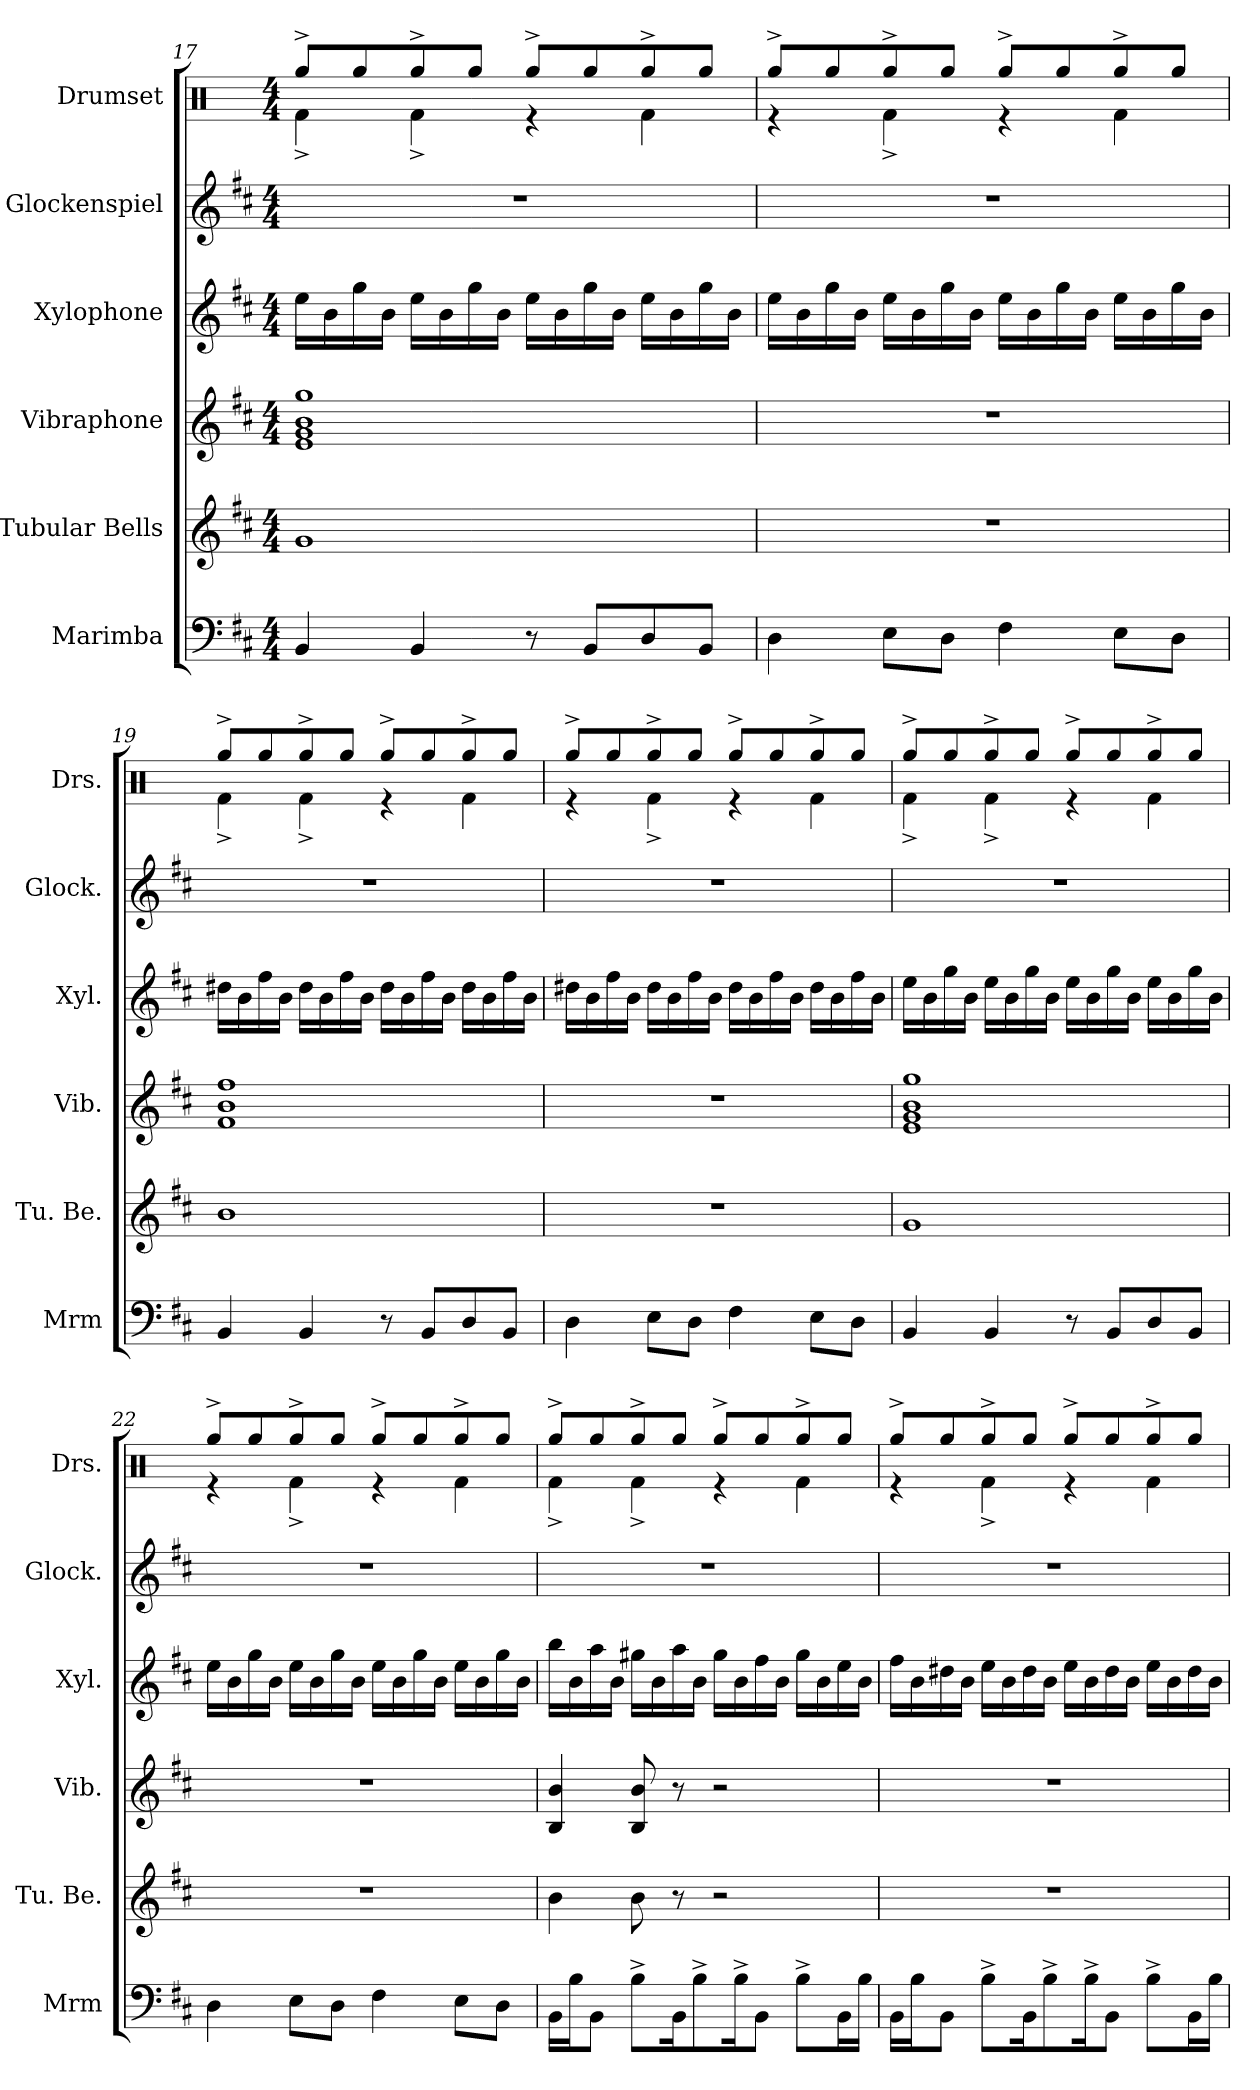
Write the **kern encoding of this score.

**kern	**kern	**kern	**kern	**kern	**kern
*part6	*part5	*part4	*part3	*part2	*part1
*staff6	*staff5	*staff4	*staff3	*staff2	*staff1
*I"Marimba	*I"Tubular Bells	*I"Vibraphone	*I"Xylophone	*I"Glockenspiel	*I"Drumset
*I'Mrm	*I'Tu. Be.	*I'Vib.	*I'Xyl.	*I'Glock.	*I'Drs.
!!LO:PB:g=z
*clefF4	*clefG2	*clefG2	*clefG2	*clefG2	*clefX
*	*	*	*ITrd7c12	*	*
*k[f#c#]	*k[f#c#]	*k[f#c#]	*k[f#c#]	*k[f#c#]	*k[]
*M4/4	*M4/4	*M4/4	*M4/4	*M4/4	*M4/4
=17	=17	=17	=17	=17	=17
*	*	*	*	*	*^
4BB/	1g	1e 1g 1b 1gg	16e\LL	1r	8Rgg^/L	4Rf^\
.	.	.	16B\	.	.	.
.	.	.	16g\	.	8Rgg/	.
.	.	.	16B\JJ	.	.	.
4BB/	.	.	16e\LL	.	8Rgg^/	4Rf^\
.	.	.	16B\	.	.	.
.	.	.	16g\	.	8Rgg/J	.
.	.	.	16B\JJ	.	.	.
8r	.	.	16e\LL	.	8Rgg^/L	4r
.	.	.	16B\	.	.	.
8BB/L	.	.	16g\	.	8Rgg/	.
.	.	.	16B\JJ	.	.	.
8D/	.	.	16e\LL	.	8Rgg^/	4Rf\
.	.	.	16B\	.	.	.
8BB/J	.	.	16g\	.	8Rgg/J	.
.	.	.	16B\JJ	.	.	.
=18	=18	=18	=18	=18	=18	=18
4D\	1r	1r	16e\LL	1r	8Rgg^/L	4r
.	.	.	16B\	.	.	.
.	.	.	16g\	.	8Rgg/	.
.	.	.	16B\JJ	.	.	.
8E\L	.	.	16e\LL	.	8Rgg^/	4Rf^\
.	.	.	16B\	.	.	.
8D\J	.	.	16g\	.	8Rgg/J	.
.	.	.	16B\JJ	.	.	.
4F#\	.	.	16e\LL	.	8Rgg^/L	4r
.	.	.	16B\	.	.	.
.	.	.	16g\	.	8Rgg/	.
.	.	.	16B\JJ	.	.	.
8E\L	.	.	16e\LL	.	8Rgg^/	4Rf\
.	.	.	16B\	.	.	.
8D\J	.	.	16g\	.	8Rgg/J	.
.	.	.	16B\JJ	.	.	.
=19	=19	=19	=19	=19	=19	=19
4BB/	1b	1f# 1b 1ff#	16d#X\LL	1r	8Rgg^/L	4Rf^\
.	.	.	16B\	.	.	.
.	.	.	16f#\	.	8Rgg/	.
.	.	.	16B\JJ	.	.	.
4BB/	.	.	16d#\LL	.	8Rgg^/	4Rf^\
.	.	.	16B\	.	.	.
.	.	.	16f#\	.	8Rgg/J	.
.	.	.	16B\JJ	.	.	.
8r	.	.	16d#\LL	.	8Rgg^/L	4r
.	.	.	16B\	.	.	.
8BB/L	.	.	16f#\	.	8Rgg/	.
.	.	.	16B\JJ	.	.	.
8D/	.	.	16d#\LL	.	8Rgg^/	4Rf\
.	.	.	16B\	.	.	.
8BB/J	.	.	16f#\	.	8Rgg/J	.
.	.	.	16B\JJ	.	.	.
=20	=20	=20	=20	=20	=20	=20
4D\	1r	1r	16d#X\LL	1r	8Rgg^/L	4r
.	.	.	16B\	.	.	.
.	.	.	16f#\	.	8Rgg/	.
.	.	.	16B\JJ	.	.	.
8E\L	.	.	16d#\LL	.	8Rgg^/	4Rf^\
.	.	.	16B\	.	.	.
8D\J	.	.	16f#\	.	8Rgg/J	.
.	.	.	16B\JJ	.	.	.
4F#\	.	.	16d#\LL	.	8Rgg^/L	4r
.	.	.	16B\	.	.	.
.	.	.	16f#\	.	8Rgg/	.
.	.	.	16B\JJ	.	.	.
8E\L	.	.	16d#\LL	.	8Rgg^/	4Rf\
.	.	.	16B\	.	.	.
8D\J	.	.	16f#\	.	8Rgg/J	.
.	.	.	16B\JJ	.	.	.
=21	=21	=21	=21	=21	=21	=21
4BB/	1g	1e 1g 1b 1gg	16e\LL	1r	8Rgg^/L	4Rf^\
.	.	.	16B\	.	.	.
.	.	.	16g\	.	8Rgg/	.
.	.	.	16B\JJ	.	.	.
4BB/	.	.	16e\LL	.	8Rgg^/	4Rf^\
.	.	.	16B\	.	.	.
.	.	.	16g\	.	8Rgg/J	.
.	.	.	16B\JJ	.	.	.
8r	.	.	16e\LL	.	8Rgg^/L	4r
.	.	.	16B\	.	.	.
8BB/L	.	.	16g\	.	8Rgg/	.
.	.	.	16B\JJ	.	.	.
8D/	.	.	16e\LL	.	8Rgg^/	4Rf\
.	.	.	16B\	.	.	.
8BB/J	.	.	16g\	.	8Rgg/J	.
.	.	.	16B\JJ	.	.	.
!!LO:LB:g=z	!!
=22	=22	=22	=22	=22	=22	=22
4D\	1r	1r	16e\LL	1r	8Rgg^/L	4r
.	.	.	16B\	.	.	.
.	.	.	16g\	.	8Rgg/	.
.	.	.	16B\JJ	.	.	.
8E\L	.	.	16e\LL	.	8Rgg^/	4Rf^\
.	.	.	16B\	.	.	.
8D\J	.	.	16g\	.	8Rgg/J	.
.	.	.	16B\JJ	.	.	.
4F#\	.	.	16e\LL	.	8Rgg^/L	4r
.	.	.	16B\	.	.	.
.	.	.	16g\	.	8Rgg/	.
.	.	.	16B\JJ	.	.	.
8E\L	.	.	16e\LL	.	8Rgg^/	4Rf\
.	.	.	16B\	.	.	.
8D\J	.	.	16g\	.	8Rgg/J	.
.	.	.	16B\JJ	.	.	.
=23	=23	=23	=23	=23	=23	=23
16BB\LL	4b\	4B/ 4b/	16b\LL	1r	8Rgg^/L	4Rf^\
16B\J	.	.	16B\	.	.	.
8BB\J	.	.	16a\	.	8Rgg/	.
.	.	.	16B\JJ	.	.	.
8B^\L	8b\	8B/ 8b/	16g#X\LL	.	8Rgg^/	4Rf^\
.	.	.	16B\	.	.	.
16BB\K	8r	8r	16a\	.	8Rgg/J	.
8B^\	.	.	16B\JJ	.	.	.
.	2r	2r	16g#\LL	.	8Rgg^/L	4r
16B^\K	.	.	16B\	.	.	.
8BB\J	.	.	16f#\	.	8Rgg/	.
.	.	.	16B\JJ	.	.	.
8B^\L	.	.	16g#\LL	.	8Rgg^/	4Rf\
.	.	.	16B\	.	.	.
16BB\L	.	.	16e\	.	8Rgg/J	.
16B\JJ	.	.	16B\JJ	.	.	.
=24	=24	=24	=24	=24	=24	=24
16BB\LL	1r	1r	16f#\LL	1r	8Rgg^/L	4r
16B\J	.	.	16B\	.	.	.
8BB\J	.	.	16d#X\	.	8Rgg/	.
.	.	.	16B\JJ	.	.	.
8B^\L	.	.	16e\LL	.	8Rgg^/	4Rf^\
.	.	.	16B\	.	.	.
16BB\K	.	.	16d#\	.	8Rgg/J	.
8B^\	.	.	16B\JJ	.	.	.
.	.	.	16e\LL	.	8Rgg^/L	4r
16B^\K	.	.	16B\	.	.	.
8BB\J	.	.	16d#\	.	8Rgg/	.
.	.	.	16B\JJ	.	.	.
8B^\L	.	.	16e\LL	.	8Rgg^/	4Rf\
.	.	.	16B\	.	.	.
16BB\L	.	.	16d#\	.	8Rgg/J	.
16B\JJ	.	.	16B\JJ	.	.	.
*	*	*	*	*	*v	*v
=	=	=	=	=	=
*-	*-	*-	*-	*-	*-
